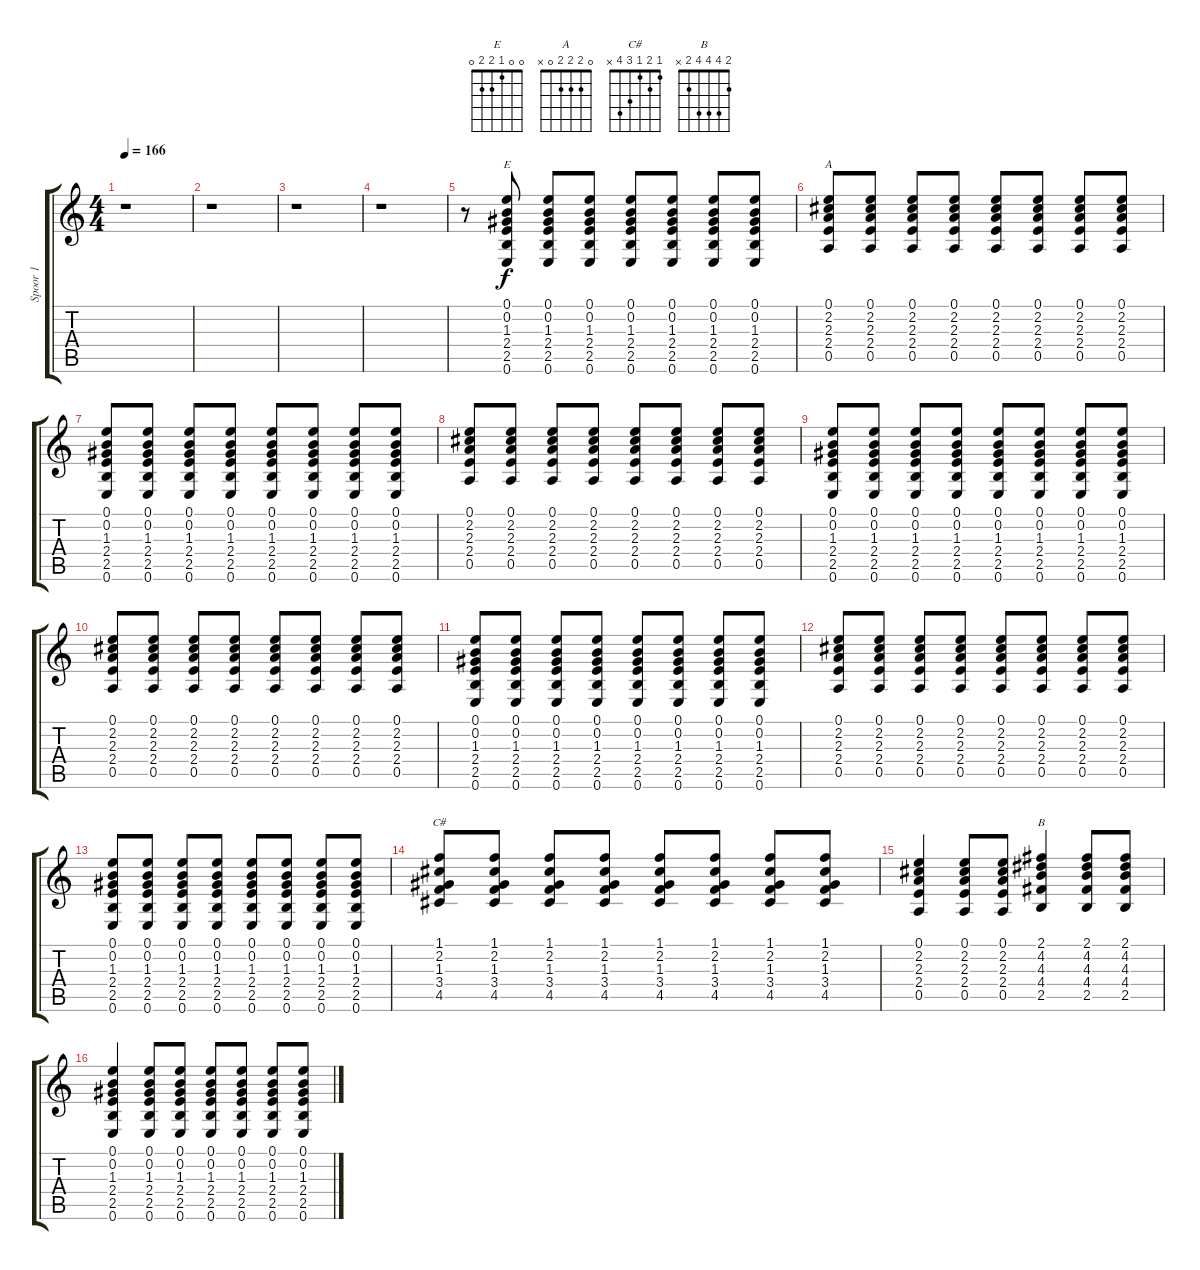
\track ("Spoor 1" "Spoor 1") {instrument distortionguitar}
\staff {score tabs}
\tuning (E4 B3 G3 D3 A2 E2) {hide}
\chord ("E" 0 0 1 2 2 0)
\chord ("A" 0 2 2 2 0 x)
\chord ("C#" 1 2 1 3 4 x)
\chord ("B" 2 4 4 4 2 x)
\ts (4 4)
\tempo 166
\clef g2
\ks c
r.1{dy f} |
r.1 |
r.1 |
r.1 |
r.8 (0.1 0.2 1.3 2.4 2.5 0.6).8{ch "E"} (0.1 0.2 1.3 2.4 2.5 0.6).8 (0.1 0.2 1.3 2.4 2.5 0.6).8 (0.1 0.2 1.3 2.4 2.5 0.6).8 (0.1 0.2 1.3 2.4 2.5 0.6).8 (0.1 0.2 1.3 2.4 2.5 0.6).8 (0.1 0.2 1.3 2.4 2.5 0.6).8 |
(0.1 2.2 2.3 2.4 0.5).8{ch "A"} (0.1 2.2 2.3 2.4 0.5).8 (0.1 2.2 2.3 2.4 0.5).8 (0.1 2.2 2.3 2.4 0.5).8 (0.1 2.2 2.3 2.4 0.5).8 (0.1 2.2 2.3 2.4 0.5).8 (0.1 2.2 2.3 2.4 0.5).8 (0.1 2.2 2.3 2.4 0.5).8 |
(0.1 0.2 1.3 2.4 2.5 0.6).8 (0.1 0.2 1.3 2.4 2.5 0.6).8 (0.1 0.2 1.3 2.4 2.5 0.6).8 (0.1 0.2 1.3 2.4 2.5 0.6).8 (0.1 0.2 1.3 2.4 2.5 0.6).8 (0.1 0.2 1.3 2.4 2.5 0.6).8 (0.1 0.2 1.3 2.4 2.5 0.6).8 (0.1 0.2 1.3 2.4 2.5 0.6).8 |
(0.1 2.2 2.3 2.4 0.5).8 (0.1 2.2 2.3 2.4 0.5).8 (0.1 2.2 2.3 2.4 0.5).8 (0.1 2.2 2.3 2.4 0.5).8 (0.1 2.2 2.3 2.4 0.5).8 (0.1 2.2 2.3 2.4 0.5).8 (0.1 2.2 2.3 2.4 0.5).8 (0.1 2.2 2.3 2.4 0.5).8 |
(0.1 0.2 1.3 2.4 2.5 0.6).8 (0.1 0.2 1.3 2.4 2.5 0.6).8 (0.1 0.2 1.3 2.4 2.5 0.6).8 (0.1 0.2 1.3 2.4 2.5 0.6).8 (0.1 0.2 1.3 2.4 2.5 0.6).8 (0.1 0.2 1.3 2.4 2.5 0.6).8 (0.1 0.2 1.3 2.4 2.5 0.6).8 (0.1 0.2 1.3 2.4 2.5 0.6).8 |
(0.1 2.2 2.3 2.4 0.5).8 (0.1 2.2 2.3 2.4 0.5).8 (0.1 2.2 2.3 2.4 0.5).8 (0.1 2.2 2.3 2.4 0.5).8 (0.1 2.2 2.3 2.4 0.5).8 (0.1 2.2 2.3 2.4 0.5).8 (0.1 2.2 2.3 2.4 0.5).8 (0.1 2.2 2.3 2.4 0.5).8 |
(0.1 0.2 1.3 2.4 2.5 0.6).8 (0.1 0.2 1.3 2.4 2.5 0.6).8 (0.1 0.2 1.3 2.4 2.5 0.6).8 (0.1 0.2 1.3 2.4 2.5 0.6).8 (0.1 0.2 1.3 2.4 2.5 0.6).8 (0.1 0.2 1.3 2.4 2.5 0.6).8 (0.1 0.2 1.3 2.4 2.5 0.6).8 (0.1 0.2 1.3 2.4 2.5 0.6).8 |
(0.1 2.2 2.3 2.4 0.5).8 (0.1 2.2 2.3 2.4 0.5).8 (0.1 2.2 2.3 2.4 0.5).8 (0.1 2.2 2.3 2.4 0.5).8 (0.1 2.2 2.3 2.4 0.5).8 (0.1 2.2 2.3 2.4 0.5).8 (0.1 2.2 2.3 2.4 0.5).8 (0.1 2.2 2.3 2.4 0.5).8 |
(0.1 0.2 1.3 2.4 2.5 0.6).8 (0.1 0.2 1.3 2.4 2.5 0.6).8 (0.1 0.2 1.3 2.4 2.5 0.6).8 (0.1 0.2 1.3 2.4 2.5 0.6).8 (0.1 0.2 1.3 2.4 2.5 0.6).8 (0.1 0.2 1.3 2.4 2.5 0.6).8 (0.1 0.2 1.3 2.4 2.5 0.6).8 (0.1 0.2 1.3 2.4 2.5 0.6).8 |
(1.1 2.2 1.3 3.4 4.5).8{ch "C#"} (1.1 2.2 1.3 3.4 4.5).8 (1.1 2.2 1.3 3.4 4.5).8 (1.1 2.2 1.3 3.4 4.5).8 (1.1 2.2 1.3 3.4 4.5).8 (1.1 2.2 1.3 3.4 4.5).8 (1.1 2.2 1.3 3.4 4.5).8 (1.1 2.2 1.3 3.4 4.5).8 |
(0.1 2.2 2.3 2.4 0.5).4 (0.1 2.2 2.3 2.4 0.5).8 (0.1 2.2 2.3 2.4 0.5).8 (2.1 4.2 4.3 4.4 2.5).4{ch "B"} (2.1 4.2 4.3 4.4 2.5).8 (2.1 4.2 4.3 4.4 2.5).8 |
(0.1 0.2 1.3 2.4 2.5 0.6).4 (0.1 0.2 1.3 2.4 2.5 0.6).8 (0.1 0.2 1.3 2.4 2.5 0.6).8 (0.1 0.2 1.3 2.4 2.5 0.6).8 (0.1 0.2 1.3 2.4 2.5 0.6).8 (0.1 0.2 1.3 2.4 2.5 0.6).8 (0.1 0.2 1.3 2.4 2.5 0.6).8
